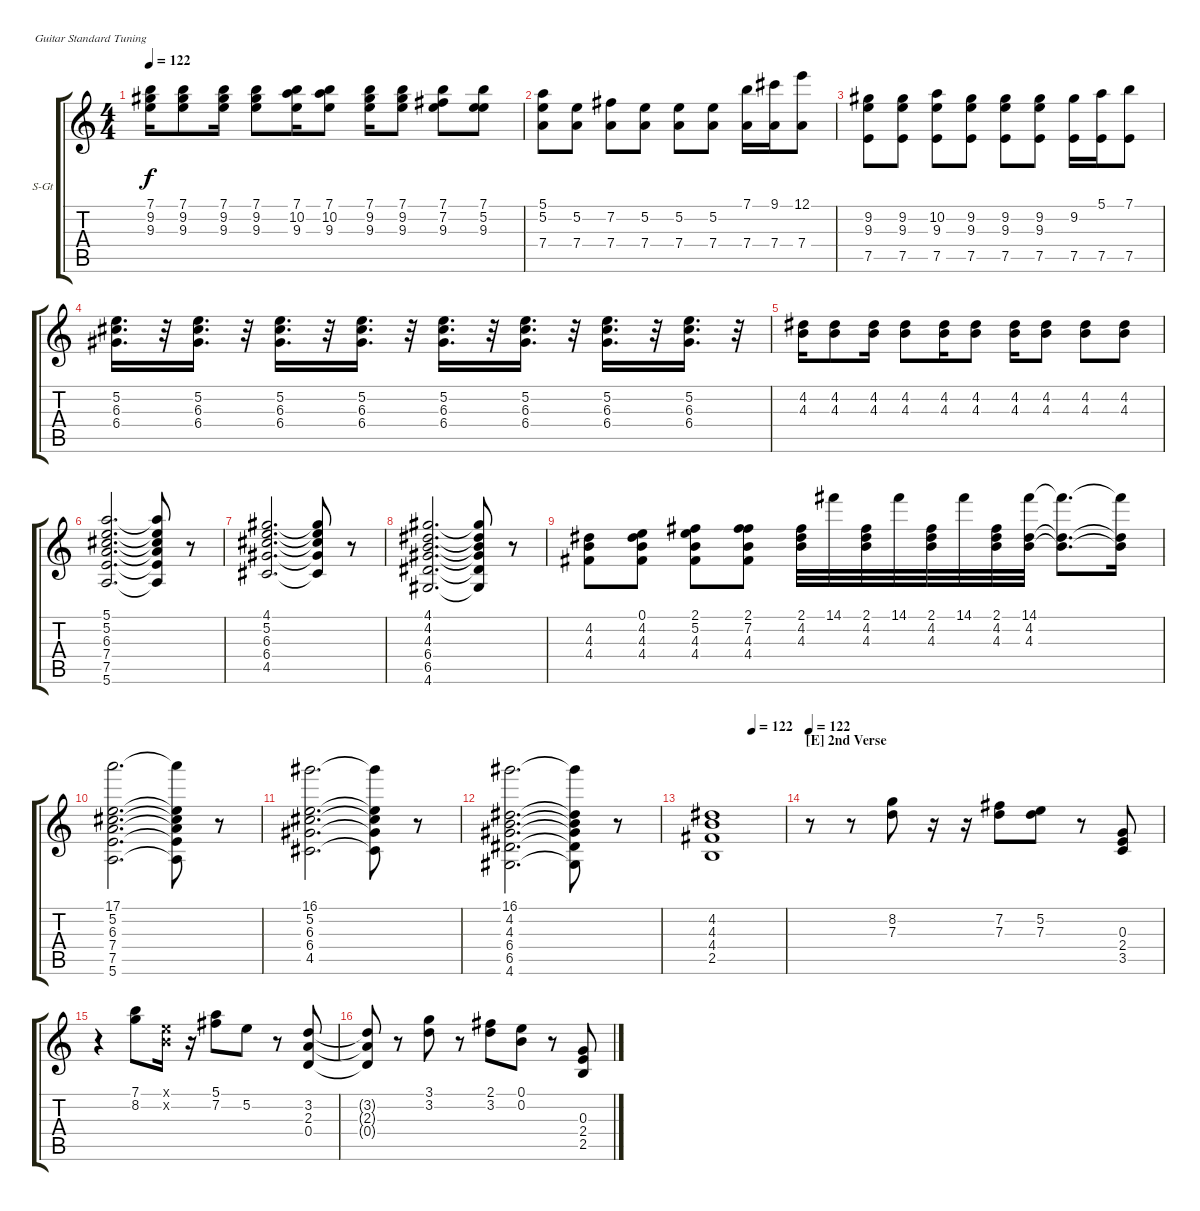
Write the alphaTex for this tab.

\bracketExtendMode groupsimilarinstruments
\firstSystemTrackNameOrientation horizontal
\otherSystemsTrackNameOrientation horizontal
\track ("Lou Martin" "S-Gt") {instrument drawbarorgan}
\staff {score tabs}
\tuning (E4 B3 G3 D3 A2 E2)
\displaytranspose 12
\ts (4 4)
\tempo 122
\clef g2
\ks c
(7.1 9.2 9.3).16{dy f} (7.1 9.2 9.3).8 (7.1 9.2 9.3).16 (7.1 9.2 9.3).8 (7.1 10.2 9.3).16 (7.1 10.2 9.3).8 (7.1 9.2 9.3).16 (7.1 9.2 9.3).8 (7.1 7.2 9.3).8 (7.1 5.2 9.3).8 |
(5.1 5.2 7.4).8 (5.2 7.4).8 (7.2 7.4).8 (5.2 7.4).8 (5.2 7.4).8 (5.2 7.4).8 (7.1 7.4).16 (9.1 7.4).16 (12.1 7.4).8 |
(9.2 9.3 7.5).8 (9.2 9.3 7.5).8 (10.2 9.3 7.5).8 (9.2 9.3 7.5).8 (9.2 9.3 7.5).8 (9.2 9.3 7.5).8 (9.2 7.5).16 (5.1 7.5).16 (7.1 7.5).8 |
(5.2 6.3 6.4).16{d} r.32 (5.2 6.3 6.4).16{d} r.32 (5.2 6.3 6.4).16{d} r.32 (5.2 6.3 6.4).16{d} r.32 (5.2 6.3 6.4).16{d} r.32 (5.2 6.3 6.4).16{d} r.32 (5.2 6.3 6.4).16{d} r.32 (5.2 6.3 6.4).16{d} r.32 |
(4.2 4.3).16 (4.2 4.3).8 (4.2 4.3).16 (4.2 4.3).8 (4.2 4.3).16 (4.2 4.3).8 (4.2 4.3).16 (4.2 4.3).8 (4.2 4.3).8 (4.2 4.3).8 |
(5.1 5.2 6.3 7.4 7.5 5.6).2{d} (5.1{t} 5.2{t} 6.3{t} 7.4{t} 7.5{t} 5.6{t}).8 r.8 |
(4.1 5.2 6.3 6.4 4.5).2{d} (4.1{t} 5.2{t} 6.3{t} 6.4{t} 4.5{t}).8 r.8 |
(4.1 4.2 4.3 6.4 6.5 4.6).2{d} (4.1{t} 4.2{t} 4.3{t} 6.4{t} 6.5{t} 4.6{t}).8 r.8 |
(4.2 4.3 4.4).8 (0.1 4.2 4.3 4.4).8 (2.1 5.2 4.3 4.4).8 (2.1 7.2 4.3 4.4).8 (2.1 4.2 4.3).32 14.1.32 (2.1 4.2 4.3).32 14.1.32 (2.1 4.2 4.3).32 14.1.32 (2.1 4.2 4.3).32 (14.1 4.2 4.3).32 (14.1{t} 4.2{t} 4.3{t}).8{d} (14.1{t} 4.2{t} 4.3{t}).16 |
(17.1 5.2 6.3 7.4 7.5 5.6).2{d} (17.1{t} 5.2{t} 6.3{t} 7.4{t} 7.5{t} 5.6{t}).8 r.8 |
(16.1 5.2 6.3 6.4 4.5).2{d} (16.1{t} 5.2{t} 6.3{t} 6.4{t} 4.5{t}).8 r.8 |
(16.1 4.2 4.3 6.4 6.5 4.6).2{d} (16.1{t} 4.2{t} 4.3{t} 6.4{t} 6.5{t} 4.6{t}).8 r.8 |
\tempo (122 0.553846)
(4.2 4.3 4.4 2.5).1 |
\section ("E" "2nd Verse")
\tempo 122
r.8 r.8 (8.2 7.3).8 r.16 r.16 (7.2 7.3).8 (5.2 7.3).8 r.8 (0.3 2.4 3.5).8 |
r.4 (7.1 8.2).8 (0.1{x} 0.2{x}).16 r.16 (5.1 7.2).8 5.2.8 r.8 (3.2 2.3 0.4).8 |
(3.2{t} 2.3{t} 0.4{t}).8 r.8 (3.1 3.2).8 r.8 (2.1 3.2).8 (0.1 0.2).8 r.8 (0.3 2.4 2.5).8
